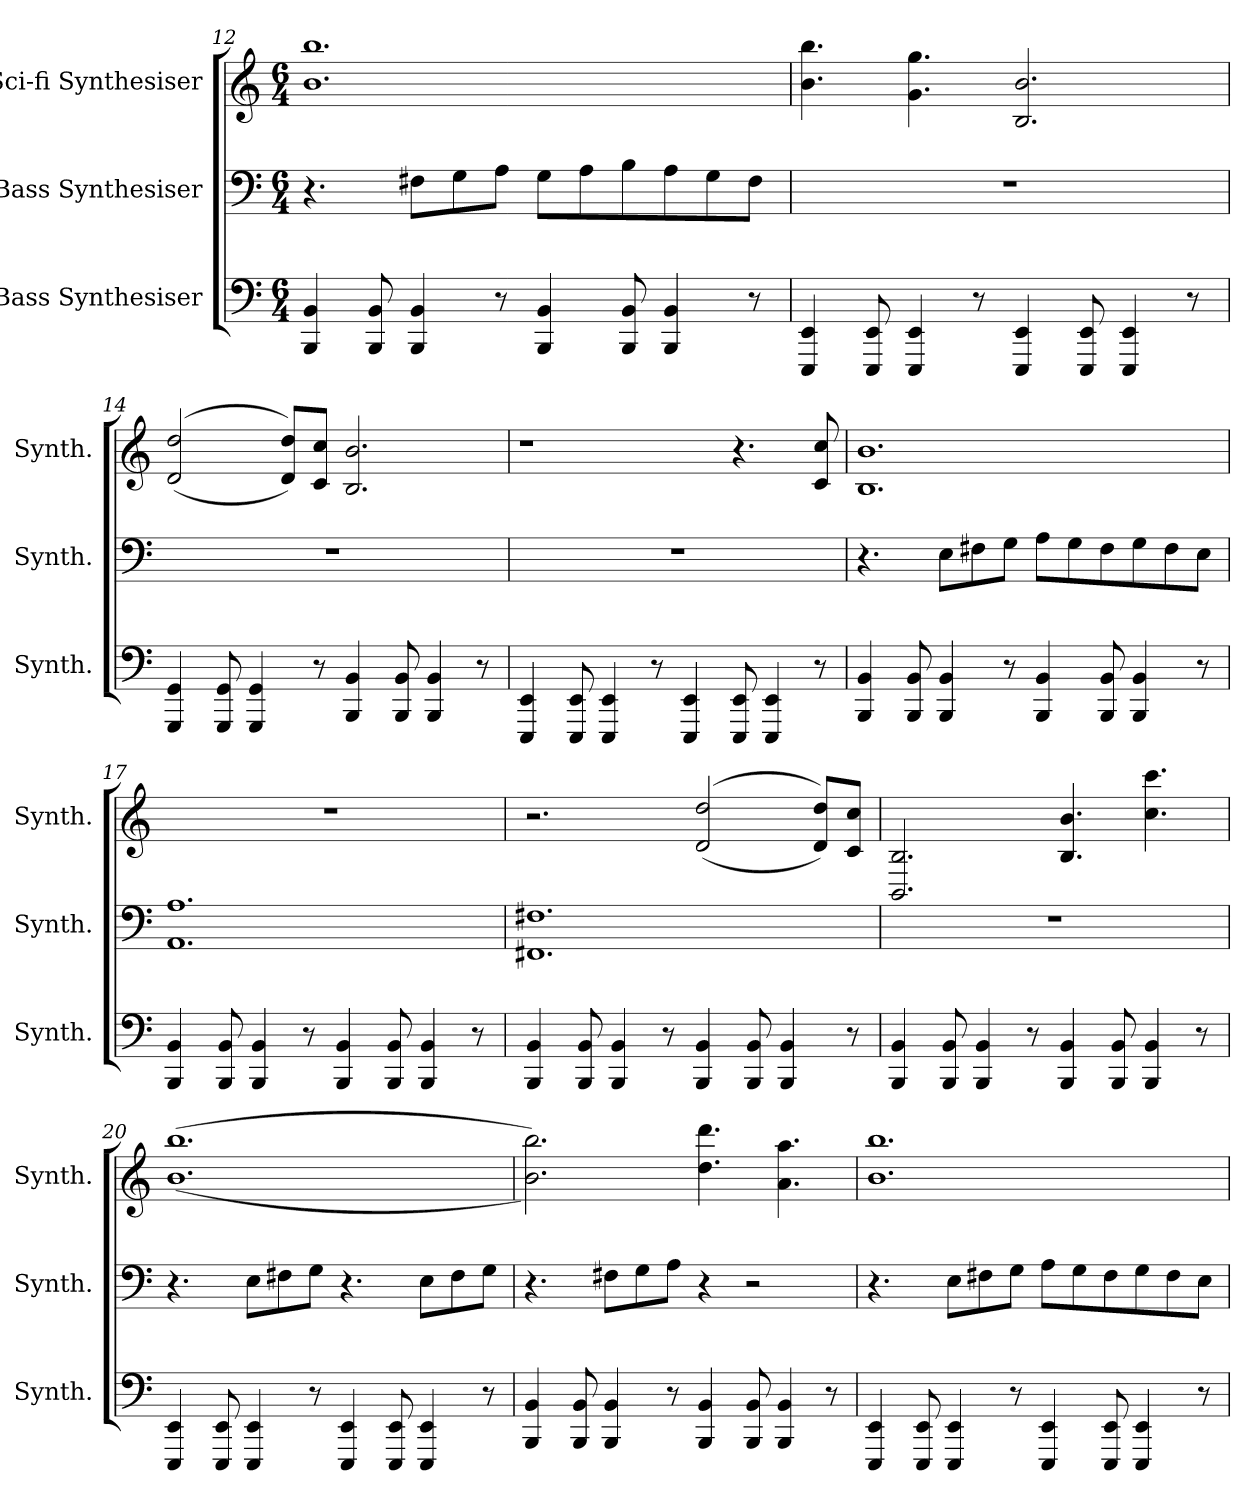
**kern	**kern	**kern
*part3	*part2	*part1
*staff3	*staff2	*staff1
*I"Bass Synthesiser	*I"Bass Synthesiser	*I"Sci-fi Synthesiser
*I'Synth.	*I'Synth.	*I'Synth.
*clefF4	*clefF4	*clefG2
*k[]	*k[]	*k[]
*M6/4	*M6/4	*M6/4
=12	=12	=12
4BBB/ 4BB/	4.r	1.b 1.bb
8BBB/ 8BB/	.	.
4BBB/ 4BB/	8F#X\L	.
.	8G\	.
8r	8A\J	.
4BBB/ 4BB/	8G\L	.
.	8A\	.
8BBB/ 8BB/	8B\	.
4BBB/ 4BB/	8A\	.
.	8G\	.
8r	8F#\J	.
!!LO:PB:g=z
=13	=13	=13
4EEE/ 4EE/	1.r	4.b\ 4.bb\
8EEE/ 8EE/	.	.
4EEE/ 4EE/	.	4.g\ 4.gg\
8r	.	.
4EEE/ 4EE/	.	2.B/ 2.b/
8EEE/ 8EE/	.	.
4EEE/ 4EE/	.	.
8r	.	.
=14	=14	=14
4GGG/ 4GG/	1.r	((2d/ 2dd/
8GGG/ 8GG/	.	.
4GGG/ 4GG/	.	.
.	.	8d/ 8dd/L))
8r	.	8c/ 8cc/J
4BBB/ 4BB/	.	2.B/ 2.b/
8BBB/ 8BB/	.	.
4BBB/ 4BB/	.	.
8r	.	.
=15	=15	=15
4EEE/ 4EE/	1.r	1r
8EEE/ 8EE/	.	.
4EEE/ 4EE/	.	.
8r	.	.
4EEE/ 4EE/	.	.
8EEE/ 8EE/	.	4.r
4EEE/ 4EE/	.	.
8r	.	8c/ 8cc/
!!LO:LB:g=z
=16	=16	=16
4BBB/ 4BB/	4.r	1.B 1.b
8BBB/ 8BB/	.	.
4BBB/ 4BB/	8E\L	.
.	8F#X\	.
8r	8G\J	.
4BBB/ 4BB/	8A\L	.
.	8G\	.
8BBB/ 8BB/	8F#\	.
4BBB/ 4BB/	8G\	.
.	8F#\	.
8r	8E\J	.
=17	=17	=17
4BBB/ 4BB/	1.AA 1.A	1.r
8BBB/ 8BB/	.	.
4BBB/ 4BB/	.	.
8r	.	.
4BBB/ 4BB/	.	.
8BBB/ 8BB/	.	.
4BBB/ 4BB/	.	.
8r	.	.
=18	=18	=18
4BBB/ 4BB/	1.FF#X 1.F#X	2.r
8BBB/ 8BB/	.	.
4BBB/ 4BB/	.	.
8r	.	.
4BBB/ 4BB/	.	((2d/ 2dd/
8BBB/ 8BB/	.	.
4BBB/ 4BB/	.	.
.	.	8d/ 8dd/L))
8r	.	8c/ 8cc/J
!!LO:LB:g=z
=19	=19	=19
4BBB/ 4BB/	1.r	2.BB/ 2.B/
8BBB/ 8BB/	.	.
4BBB/ 4BB/	.	.
8r	.	.
4BBB/ 4BB/	.	4.B/ 4.b/
8BBB/ 8BB/	.	.
4BBB/ 4BB/	.	4.cc\ 4.ccc\
8r	.	.
=20	=20	=20
4EEE/ 4EE/	4.r	((1.b 1.bb
8EEE/ 8EE/	.	.
4EEE/ 4EE/	8E\L	.
.	8F#X\	.
8r	8G\J	.
4EEE/ 4EE/	4.r	.
8EEE/ 8EE/	.	.
4EEE/ 4EE/	8E\L	.
.	8F#\	.
8r	8G\J	.
=21	=21	=21
4BBB/ 4BB/	4.r	2.b\ 2.bb\))
8BBB/ 8BB/	.	.
4BBB/ 4BB/	8F#X\L	.
.	8G\	.
8r	8A\J	.
4BBB/ 4BB/	4r	4.dd\ 4.ddd\
8BBB/ 8BB/	2r	.
4BBB/ 4BB/	.	4.a\ 4.aa\
8r	.	.
!!LO:LB:g=z
=22	=22	=22
4EEE/ 4EE/	4.r	1.b 1.bb
8EEE/ 8EE/	.	.
4EEE/ 4EE/	8E\L	.
.	8F#X\	.
8r	8G\J	.
4EEE/ 4EE/	8A\L	.
.	8G\	.
8EEE/ 8EE/	8F#\	.
4EEE/ 4EE/	8G\	.
.	8F#\	.
8r	8E\J	.
=	=	=
*-	*-	*-
